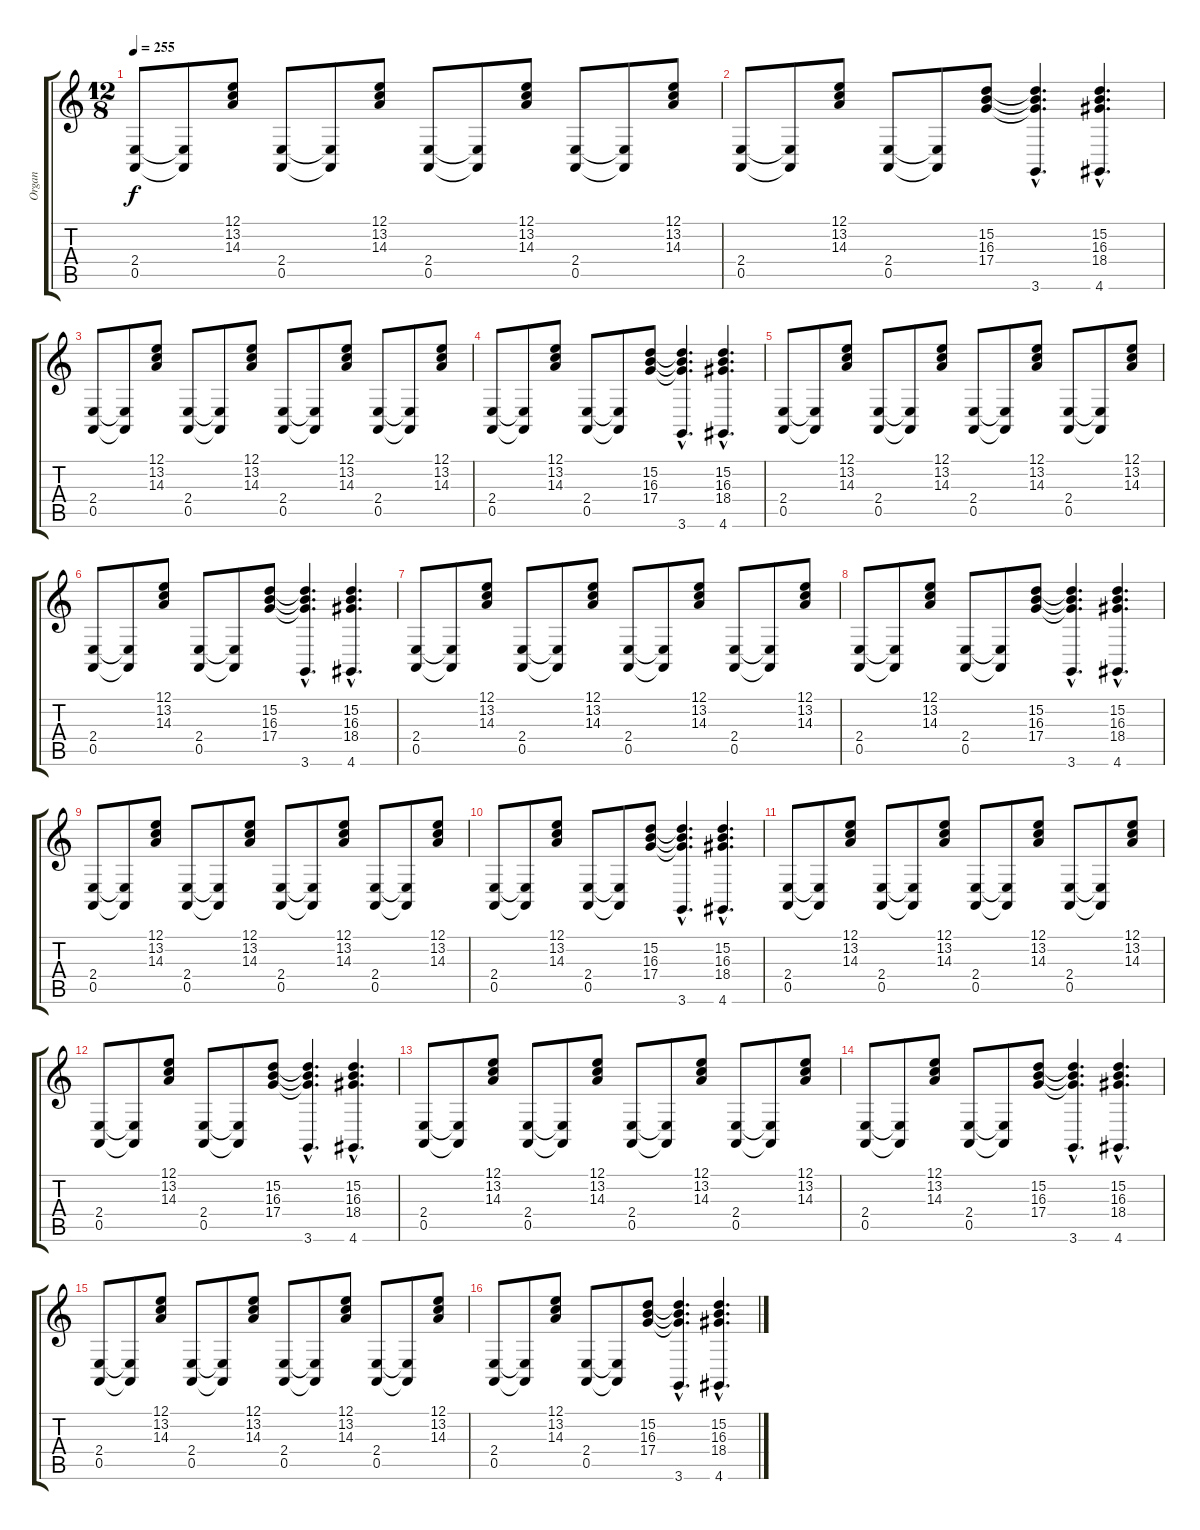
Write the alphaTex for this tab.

\track ("Organ" "Organ") {instrument drawbarorgan}
\staff {score tabs}
\tuning (E4 B3 G3 D3 A2 E2) {hide}
\ts (12 8)
\tempo 255
\clef g2
\ks c
(2.4 0.5).8{dy f} (2.4{t} 0.5{t}).8 (12.1 13.2 14.3).8 (2.4 0.5).8 (2.4{t} 0.5{t}).8 (12.1 13.2 14.3).8 (2.4 0.5).8 (2.4{t} 0.5{t}).8 (12.1 13.2 14.3).8 (2.4 0.5).8 (2.4{t} 0.5{t}).8 (12.1 13.2 14.3).8 |
(2.4 0.5).8 (2.4{t} 0.5{t}).8 (12.1 13.2 14.3).8 (2.4 0.5).8 (2.4{t} 0.5{t}).8 (15.2 16.3 17.4).8 (15.2{hac t} 16.3{hac t} 17.4{hac t} 3.6{hac}).4{d} (15.2{hac} 16.3{hac} 18.4{hac} 4.6{hac}).4{d} |
(2.4 0.5).8 (2.4{t} 0.5{t}).8 (12.1 13.2 14.3).8 (2.4 0.5).8 (2.4{t} 0.5{t}).8 (12.1 13.2 14.3).8 (2.4 0.5).8 (2.4{t} 0.5{t}).8 (12.1 13.2 14.3).8 (2.4 0.5).8 (2.4{t} 0.5{t}).8 (12.1 13.2 14.3).8 |
(2.4 0.5).8 (2.4{t} 0.5{t}).8 (12.1 13.2 14.3).8 (2.4 0.5).8 (2.4{t} 0.5{t}).8 (15.2 16.3 17.4).8 (15.2{hac t} 16.3{hac t} 17.4{hac t} 3.6{hac}).4{d} (15.2{hac} 16.3{hac} 18.4{hac} 4.6{hac}).4{d} |
(2.4 0.5).8 (2.4{t} 0.5{t}).8 (12.1 13.2 14.3).8 (2.4 0.5).8 (2.4{t} 0.5{t}).8 (12.1 13.2 14.3).8 (2.4 0.5).8 (2.4{t} 0.5{t}).8 (12.1 13.2 14.3).8 (2.4 0.5).8 (2.4{t} 0.5{t}).8 (12.1 13.2 14.3).8 |
(2.4 0.5).8 (2.4{t} 0.5{t}).8 (12.1 13.2 14.3).8 (2.4 0.5).8 (2.4{t} 0.5{t}).8 (15.2 16.3 17.4).8 (15.2{hac t} 16.3{hac t} 17.4{hac t} 3.6{hac}).4{d} (15.2{hac} 16.3{hac} 18.4{hac} 4.6{hac}).4{d} |
(2.4 0.5).8 (2.4{t} 0.5{t}).8 (12.1 13.2 14.3).8 (2.4 0.5).8 (2.4{t} 0.5{t}).8 (12.1 13.2 14.3).8 (2.4 0.5).8 (2.4{t} 0.5{t}).8 (12.1 13.2 14.3).8 (2.4 0.5).8 (2.4{t} 0.5{t}).8 (12.1 13.2 14.3).8 |
(2.4 0.5).8 (2.4{t} 0.5{t}).8 (12.1 13.2 14.3).8 (2.4 0.5).8 (2.4{t} 0.5{t}).8 (15.2 16.3 17.4).8 (15.2{hac t} 16.3{hac t} 17.4{hac t} 3.6{hac}).4{d} (15.2{hac} 16.3{hac} 18.4{hac} 4.6{hac}).4{d} |
(2.4 0.5).8 (2.4{t} 0.5{t}).8 (12.1 13.2 14.3).8 (2.4 0.5).8 (2.4{t} 0.5{t}).8 (12.1 13.2 14.3).8 (2.4 0.5).8 (2.4{t} 0.5{t}).8 (12.1 13.2 14.3).8 (2.4 0.5).8 (2.4{t} 0.5{t}).8 (12.1 13.2 14.3).8 |
(2.4 0.5).8 (2.4{t} 0.5{t}).8 (12.1 13.2 14.3).8 (2.4 0.5).8 (2.4{t} 0.5{t}).8 (15.2 16.3 17.4).8 (15.2{hac t} 16.3{hac t} 17.4{hac t} 3.6{hac}).4{d} (15.2{hac} 16.3{hac} 18.4{hac} 4.6{hac}).4{d} |
(2.4 0.5).8 (2.4{t} 0.5{t}).8 (12.1 13.2 14.3).8 (2.4 0.5).8 (2.4{t} 0.5{t}).8 (12.1 13.2 14.3).8 (2.4 0.5).8 (2.4{t} 0.5{t}).8 (12.1 13.2 14.3).8 (2.4 0.5).8 (2.4{t} 0.5{t}).8 (12.1 13.2 14.3).8 |
(2.4 0.5).8 (2.4{t} 0.5{t}).8 (12.1 13.2 14.3).8 (2.4 0.5).8 (2.4{t} 0.5{t}).8 (15.2 16.3 17.4).8 (15.2{hac t} 16.3{hac t} 17.4{hac t} 3.6{hac}).4{d} (15.2{hac} 16.3{hac} 18.4{hac} 4.6{hac}).4{d} |
(2.4 0.5).8 (2.4{t} 0.5{t}).8 (12.1 13.2 14.3).8 (2.4 0.5).8 (2.4{t} 0.5{t}).8 (12.1 13.2 14.3).8 (2.4 0.5).8 (2.4{t} 0.5{t}).8 (12.1 13.2 14.3).8 (2.4 0.5).8 (2.4{t} 0.5{t}).8 (12.1 13.2 14.3).8 |
(2.4 0.5).8 (2.4{t} 0.5{t}).8 (12.1 13.2 14.3).8 (2.4 0.5).8 (2.4{t} 0.5{t}).8 (15.2 16.3 17.4).8 (15.2{hac t} 16.3{hac t} 17.4{hac t} 3.6{hac}).4{d} (15.2{hac} 16.3{hac} 18.4{hac} 4.6{hac}).4{d} |
(2.4 0.5).8 (2.4{t} 0.5{t}).8 (12.1 13.2 14.3).8 (2.4 0.5).8 (2.4{t} 0.5{t}).8 (12.1 13.2 14.3).8 (2.4 0.5).8 (2.4{t} 0.5{t}).8 (12.1 13.2 14.3).8 (2.4 0.5).8 (2.4{t} 0.5{t}).8 (12.1 13.2 14.3).8 |
(2.4 0.5).8 (2.4{t} 0.5{t}).8 (12.1 13.2 14.3).8 (2.4 0.5).8 (2.4{t} 0.5{t}).8 (15.2 16.3 17.4).8 (15.2{hac t} 16.3{hac t} 17.4{hac t} 3.6{hac}).4{d} (15.2{hac} 16.3{hac} 18.4{hac} 4.6{hac}).4{d}
